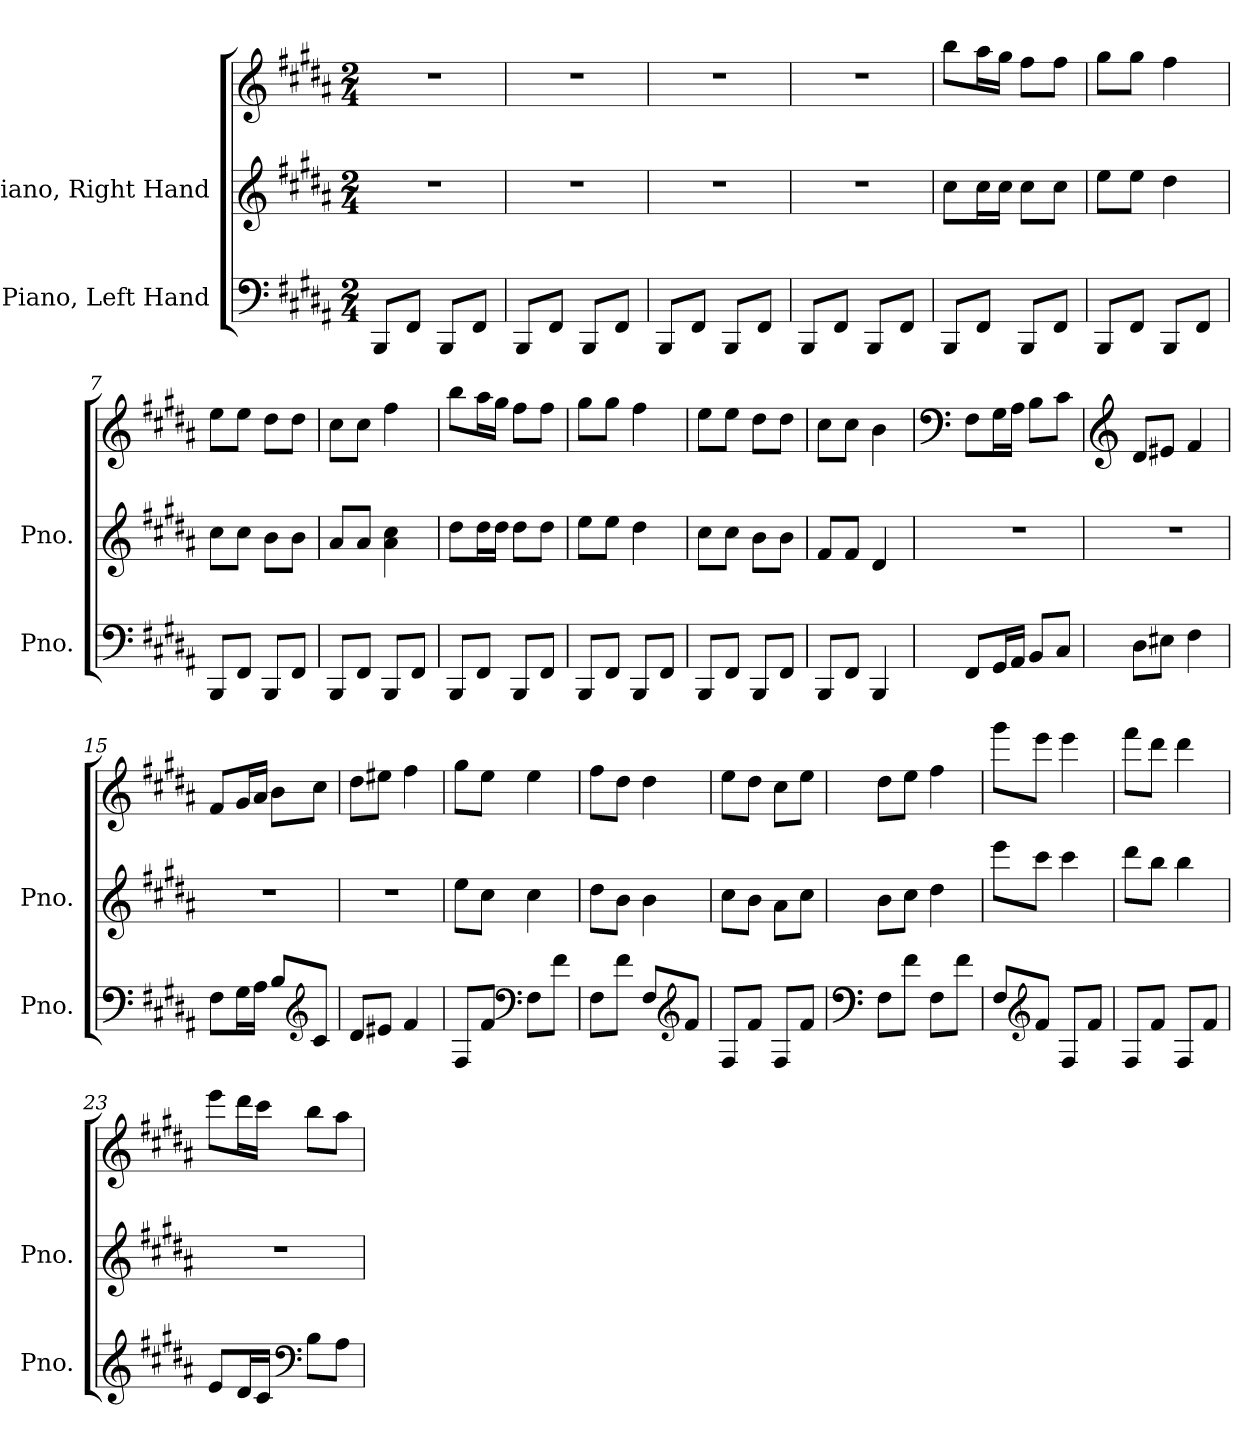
**kern	**kern	**kern
*part2	*part1	*part1
*staff3	*staff2	*staff1
*I"Piano, Left Hand	*I"Piano, Right Hand	*
*I'Pno.	*I'Pno.	*
*clefF4	*clefG2	*clefG2
*k[f#c#g#d#a#]	*k[f#c#g#d#a#]	*k[f#c#g#d#a#]
*M2/4	*M2/4	*M2/4
*MM100	*MM100	*MM100
=1	=1	=1
8BBB/L	2r	2r
8FF#/J	.	.
8BBB/L	.	.
8FF#/J	.	.
=2	=2	=2
8BBB/L	2r	2r
8FF#/J	.	.
8BBB/L	.	.
8FF#/J	.	.
=3	=3	=3
8BBB/L	2r	2r
8FF#/J	.	.
8BBB/L	.	.
8FF#/J	.	.
=4	=4	=4
8BBB/L	2r	2r
8FF#/J	.	.
8BBB/L	.	.
8FF#/J	.	.
=5	=5	=5
8BBB/L	8cc#\L	8bb\L
8FF#/J	16cc#\L	16aa#\L
.	16cc#\JJ	16gg#\JJ
8BBB/L	8cc#\L	8ff#\L
8FF#/J	8cc#\J	8ff#\J
!!LO:LB:g=z
=6	=6	=6
8BBB/L	8ee\L	8gg#\L
8FF#/J	8ee\J	8gg#\J
8BBB/L	4dd#\	4ff#\
8FF#/J	.	.
=7	=7	=7
8BBB/L	8cc#\L	8ee\L
8FF#/J	8cc#\J	8ee\J
8BBB/L	8b\L	8dd#\L
8FF#/J	8b\J	8dd#\J
=8	=8	=8
8BBB/L	8a#/L	8cc#\L
8FF#/J	8a#/J	8cc#\J
8BBB/L	4a#\ 4cc#\	4ff#\
8FF#/J	.	.
=9	=9	=9
8BBB/L	8dd#\L	8bb\L
8FF#/J	16dd#\L	16aa#\L
.	16dd#\JJ	16gg#\JJ
8BBB/L	8dd#\L	8ff#\L
8FF#/J	8dd#\J	8ff#\J
=10	=10	=10
8BBB/L	8ee\L	8gg#\L
8FF#/J	8ee\J	8gg#\J
8BBB/L	4dd#\	4ff#\
8FF#/J	.	.
=11	=11	=11
8BBB/L	8cc#\L	8ee\L
8FF#/J	8cc#\J	8ee\J
8BBB/L	8b\L	8dd#\L
8FF#/J	8b\J	8dd#\J
=12	=12	=12
8BBB/L	8f#/L	8cc#\L
8FF#/J	8f#/J	8cc#\J
4BBB/	4d#/	4b\
!!LO:LB:g=z
=13	=13	=13
*	*	*clefF4
8FF#/L	2r	8F#\L
16GG#/L	.	16G#\L
16AA#/JJ	.	16A#\JJ
8BB/L	.	8B\L
8C#/J	.	8c#\J
=14	=14	=14
*	*	*clefG2
8D#\L	2r	8d#/L
8E#X\J	.	8e#X/J
4F#\	.	4f#/
=15	=15	=15
8F#\L	2r	8f#/L
16G#\L	.	16g#/L
16A#\JJ	.	16a#/JJ
8B/L	.	8b\L
*clefG2	*	*
8c#/J	.	8cc#\J
=16	=16	=16
8d#/L	2r	8dd#\L
8e#X/J	.	8ee#X\J
4f#/	.	4ff#\
=17	=17	=17
8F#/L	8ee\L	8gg#\L
8f#/J	8cc#\J	8ee\J
*clefF4	*	*
8F#\L	4cc#\	4ee\
8f#\J	.	.
=18	=18	=18
8F#\L	8dd#\L	8ff#\L
8f#\J	8b\J	8dd#\J
8F#/L	4b\	4dd#\
*clefG2	*	*
8f#/J	.	.
!!LO:LB:g=z
=19	=19	=19
8F#/L	8cc#\L	8ee\L
8f#/J	8b\J	8dd#\J
8F#/L	8a#\L	8cc#\L
8f#/J	8cc#\J	8ee\J
=20	=20	=20
*clefF4	*	*
8F#\L	8b\L	8dd#\L
8f#\J	8cc#\J	8ee\J
8F#\L	4dd#\	4ff#\
8f#\J	.	.
=21	=21	=21
8F#/L	8eee\L	8ggg#\L
*clefG2	*	*
8f#/J	8ccc#\J	8eee\J
8F#/L	4ccc#\	4eee\
8f#/J	.	.
=22	=22	=22
8F#/L	8ddd#\L	8fff#\L
8f#/J	8bb\J	8ddd#\J
8F#/L	4bb\	4ddd#\
8f#/J	.	.
=23	=23	=23
8e/L	2r	8eee\L
16d#/L	.	16ddd#\L
16c#/JJ	.	16ccc#\JJ
*clefF4	*	*
8B\L	.	8bb\L
8A#\J	.	8aa#\J
=	=	=
*-	*-	*-
